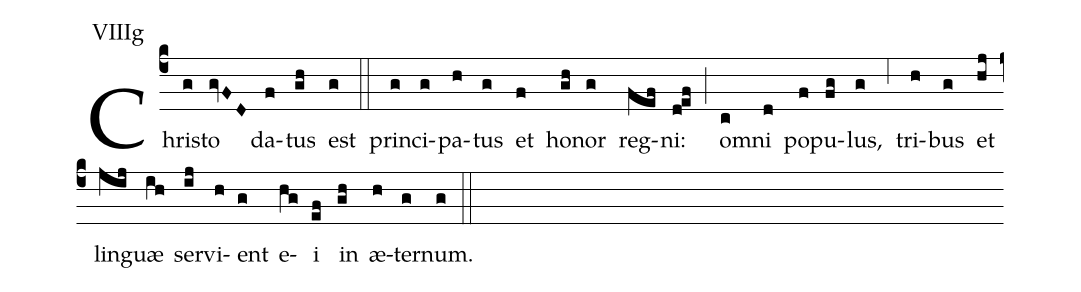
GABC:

annotation: VIIIg;
%%
(c4)Chris(g)to(gvFD) da(f)tus(gh) est(g) (::)
prin(g)ci(g)pa(h)tus(g) et(f) ho(gh)nor(g) reg(fef)ni:(def) (;)
om(c)ni(d) po(f)pu(fg)lus,(g) (;6)
tri(h)bus(g) et(hj) lin(jij)guæ(ih) ser(ij)vi(h)ent(g) e(hg)i(ef) in(gh) æ(h)ter(g)num.(g) (::)
